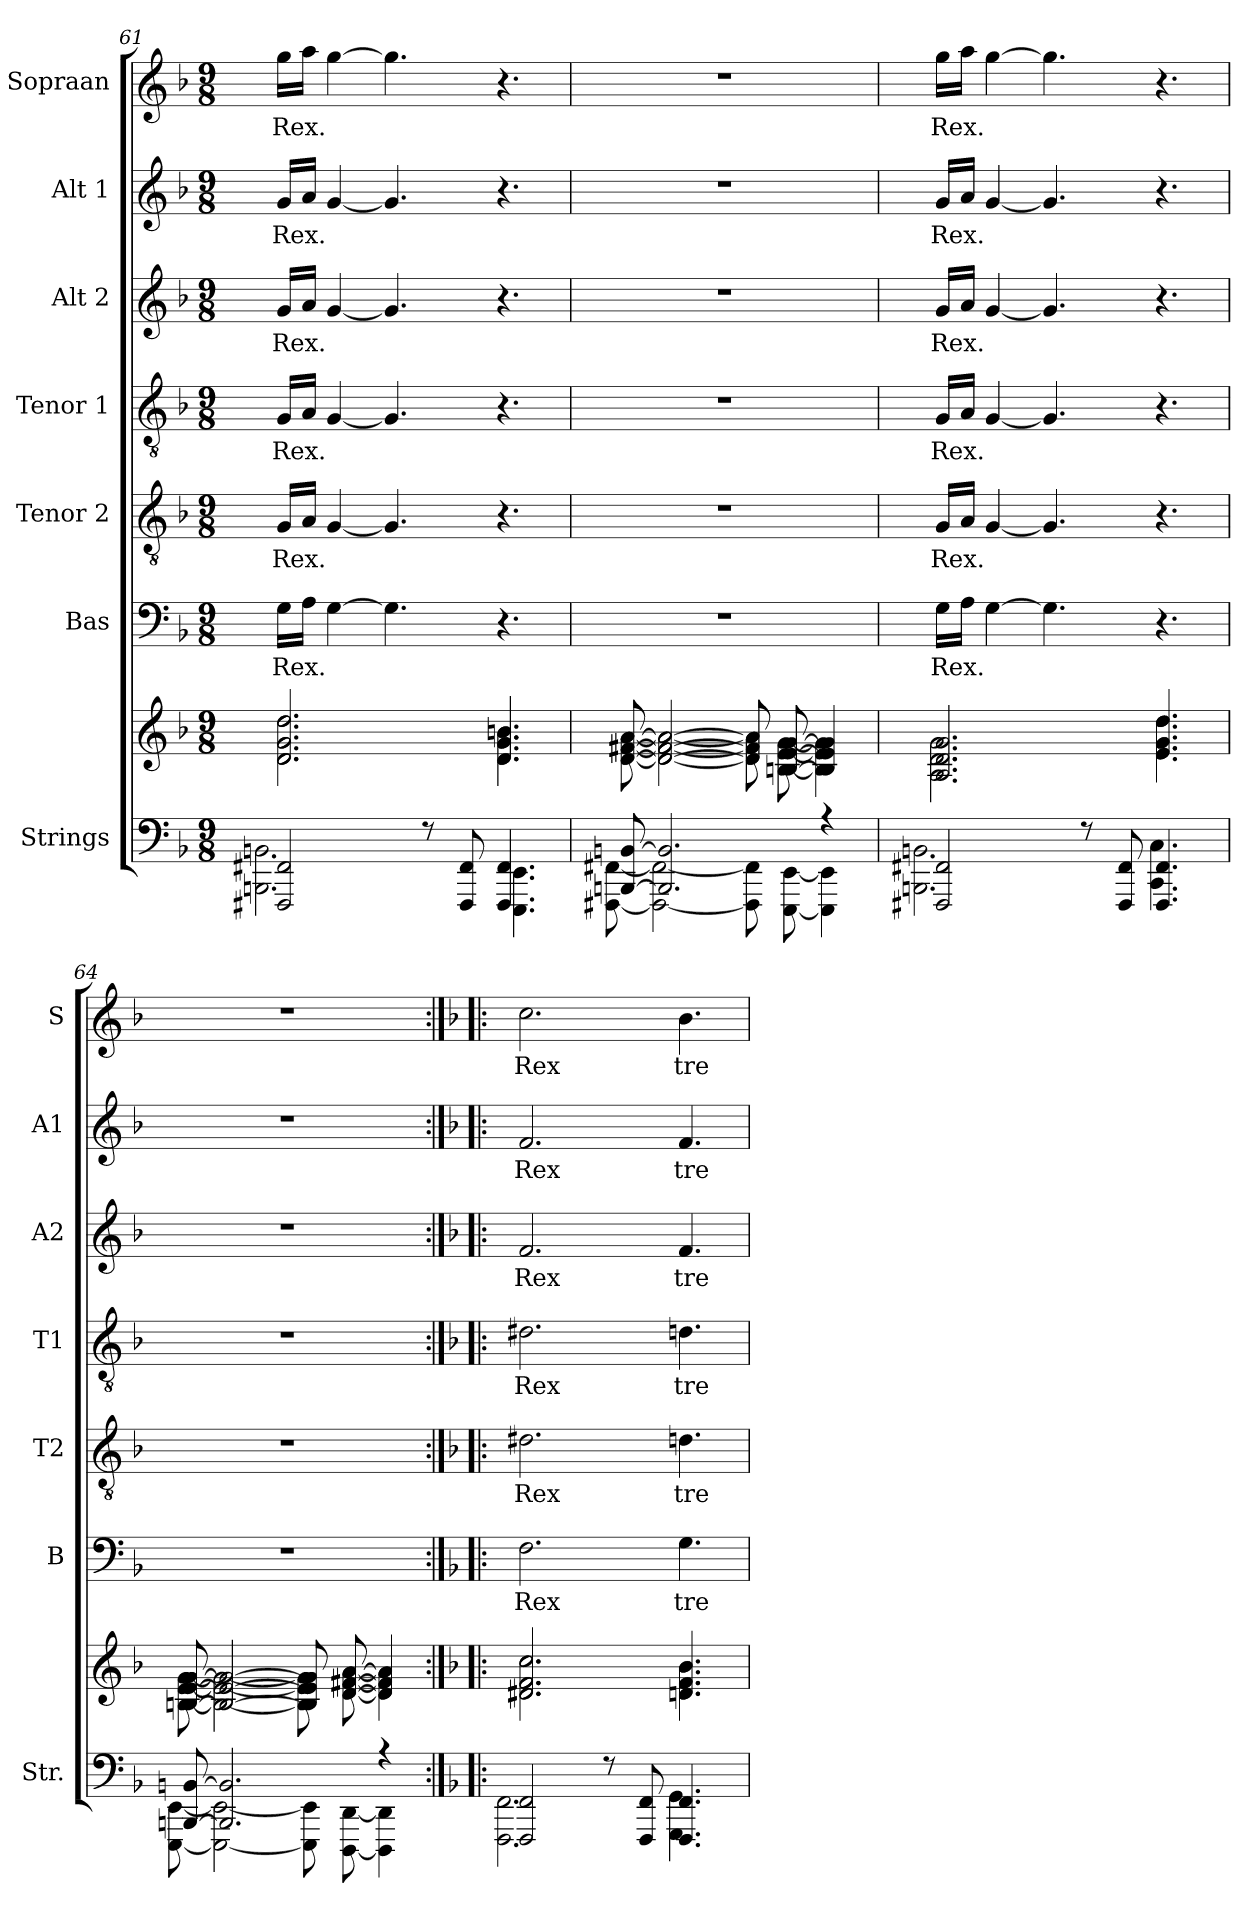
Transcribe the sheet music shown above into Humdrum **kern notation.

**kern	**kern	**kern	**text	**kern	**text	**kern	**text	**kern	**text	**kern	**text	**kern	**text
*part7	*part7	*part6	*part6	*part5	*part5	*part4	*part4	*part3	*part3	*part2	*part2	*part1	*part1
*staff8	*staff7	*staff6	*staff6	*staff5	*staff5	*staff4	*staff4	*staff3	*staff3	*staff2	*staff2	*staff1	*staff1
*I"Strings	*	*I"Bas	*	*I"Tenor 2	*	*I"Tenor 1	*	*I"Alt 2	*	*I"Alt 1	*	*I"Sopraan	*
*I'Str.	*	*I'B	*	*I'T2	*	*I'T1	*	*I'A2	*	*I'A1	*	*I'S	*
*clefF4	*clefG2	*clefF4	*	*clefGv2	*	*clefGv2	*	*clefG2	*	*clefG2	*	*clefG2	*
*k[b-]	*k[b-]	*k[b-]	*	*k[b-]	*	*k[b-]	*	*k[b-]	*	*k[b-]	*	*k[b-]	*
*F:	*F:	*F:	*	*F:	*	*F:	*	*F:	*	*F:	*	*F:	*
*M9/8	*M9/8	*M9/8	*	*M9/8	*	*M9/8	*	*M9/8	*	*M9/8	*	*M9/8	*
=61	=61	=61	=61	=61	=61	=61	=61	=61	=61	=61	=61	=61	=61
*^	*^	*	*	*	*	*	*	*	*	*	*	*	*
!	!	!	!	!	!LO:LY:b	!	!LO:LY:b	!	!LO:LY:b	!	!LO:LY:b	!	!LO:LY:b	!	!LO:LY:b
2FFF#/ 2FF#/	2.BBB\ 2.BB\	2.d/ 2.g/ 2.dd/	2.d\ 2.g\ 2.dd\	16G\LL	Rex.	16G/LL	Rex.	16G/LL	Rex.	16g/LL	Rex.	16g/LL	Rex.	16gg\LL	Rex.
.	.	.	.	16A\JJ	.	16A/JJ	.	16A/JJ	.	16a/JJ	.	16a/JJ	.	16aa\JJ	.
.	.	.	.	[4G\	.	[4G/	.	[4G/	.	[4g/	.	[4g/	.	[4gg\	.
.	.	.	.	4.G\]	.	4.G/]	.	4.G/]	.	4.g/]	.	4.g/]	.	4.gg\]	.
8r	.	.	.	.	.	.	.	.	.	.	.	.	.	.	.
8FFF#/ 8FF#/	.	.	.	.	.	.	.	.	.	.	.	.	.	.	.
4.FFF#/ 4.FF#/	4.EEE\ 4.EE\	4.d/ 4.g/ 4.b/	4.d\ 4.g\ 4.b\	4.r	.	4.r	.	4.r	.	4.r	.	4.r	.	4.r	.
!!LO:PB:g=z
=62	=62	=62	=62	=62	=62	=62	=62	=62	=62	=62	=62	=62	=62	=62	=62
[8BBB/ [8BB/	[8FFF#\ [8FF#\	[8d/ [8f#/ [8a/	[8d\ [8f#\ [8a\	8%9r	.	8%9r	.	8%9r	.	8%9r	.	8%9r	.	8%9r	.
2.BBB/] 2.BB/]	2FFF#\_ 2FF#\_	2d/_ 2f#/_ 2a/_	2d\_ 2f#\_ 2a\_	.	.	.	.	.	.	.	.	.	.	.	.
.	8FFF#\] 8FF#\]	8d/] 8f#/] 8a/]	8d\] 8f#\] 8a\]	.	.	.	.	.	.	.	.	.	.	.	.
.	[8EEE\ [8EE\	[8B/ [8e/ [8g/	[8B\ [8e\ [8g\	.	.	.	.	.	.	.	.	.	.	.	.
4r	4EEE\] 4EE\]	4B/] 4e/] 4g/]	4B\] 4e\] 4g\]	.	.	.	.	.	.	.	.	.	.	.	.
=63	=63	=63	=63	=63	=63	=63	=63	=63	=63	=63	=63	=63	=63	=63	=63
!	!	!	!	!	!LO:LY:b	!	!LO:LY:b	!	!LO:LY:b	!	!LO:LY:b	!	!LO:LY:b	!	!LO:LY:b
2FFF#/ 2FF#/	2.BBB\ 2.BB\	2.A/ 2.d/ 2.g/	2.A\ 2.d\ 2.g\	16G\LL	Rex.	16G/LL	Rex.	16G/LL	Rex.	16g/LL	Rex.	16g/LL	Rex.	16gg\LL	Rex.
.	.	.	.	16A\JJ	.	16A/JJ	.	16A/JJ	.	16a/JJ	.	16a/JJ	.	16aa\JJ	.
.	.	.	.	[4G\	.	[4G/	.	[4G/	.	[4g/	.	[4g/	.	[4gg\	.
.	.	.	.	4.G\]	.	4.G/]	.	4.G/]	.	4.g/]	.	4.g/]	.	4.gg\]	.
8r	.	.	.	.	.	.	.	.	.	.	.	.	.	.	.
8FFF#/ 8FF#/	.	.	.	.	.	.	.	.	.	.	.	.	.	.	.
4.FFF#/ 4.FF#/	4.CC\ 4.C\	4.e/ 4.g/ 4.dd/	4.e\ 4.g\ 4.dd\	4.r	.	4.r	.	4.r	.	4.r	.	4.r	.	4.r	.
=64	=64	=64	=64	=64	=64	=64	=64	=64	=64	=64	=64	=64	=64	=64	=64
[8BBB/ [8BB/	[8EEE\ [8EE\	[8B/ [8e/ [8g/	[8B\ [8e\ [8g\	8%9r	.	8%9r	.	8%9r	.	8%9r	.	8%9r	.	8%9r	.
2.BBB/] 2.BB/]	2EEE\_ 2EE\_	2B/_ 2e/_ 2g/_	2B\_ 2e\_ 2g\_	.	.	.	.	.	.	.	.	.	.	.	.
.	8EEE\] 8EE\]	8B/] 8e/] 8g/]	8B\] 8e\] 8g\]	.	.	.	.	.	.	.	.	.	.	.	.
.	[8DDD\ [8DD\	[8d/ [8f#/ [8a/	[8d\ [8f#\ [8a\	.	.	.	.	.	.	.	.	.	.	.	.
4r	4DDD\] 4DD\]	4d/] 4f#/] 4a/]	4d\] 4f#\] 4a\]	.	.	.	.	.	.	.	.	.	.	.	.
=65:|!|:	=65:|!|:	=65:|!|:	=65:|!|:	=65:|!|:	=65:|!|:	=65:|!|:	=65:|!|:	=65:|!|:	=65:|!|:	=65:|!|:	=65:|!|:	=65:|!|:	=65:|!|:	=65:|!|:	=65:|!|:
*k[b-]	*	*k[b-]	*	*k[b-]	*	*k[b-]	*	*k[b-]	*	*k[b-]	*	*k[b-]	*	*k[b-]	*
*F:	*	*F:	*	*F:	*	*F:	*	*F:	*	*F:	*	*F:	*	*F:	*
!	!	!	!	!	!LO:LY:b	!	!LO:LY:b	!	!LO:LY:b	!	!LO:LY:b	!	!LO:LY:b	!	!LO:LY:b
2FFF/ 2FF/	2.FFF\ 2.FF\	2.d#X/ 2.f/ 2.cc/	2.d#\ 2.f\ 2.cc\	2.F\	Rex	2.d#X\	Rex	2.d#X\	Rex	2.f/	Rex	2.f/	Rex	2.cc\	Rex
8r	.	.	.	.	.	.	.	.	.	.	.	.	.	.	.
8FFF/ 8FF/	.	.	.	.	.	.	.	.	.	.	.	.	.	.	.
!	!	!	!	!	!LO:LY:b	!	!LO:LY:b	!	!LO:LY:b	!	!LO:LY:b	!	!LO:LY:b	!	!LO:LY:b
4.FFF/ 4.FF/	4.GGG\ 4.GG\	4.dn/ 4.f/ 4.b-/	4.d\ 4.f\ 4.b-\	4.G\	tre-	4.dn\	tre-	4.dn\	tre-	4.f/	tre-	4.f/	tre-	4.b-\	tre-
*v	*v	*	*	*	*	*	*	*	*	*	*	*	*	*	*
*	*v	*v	*	*	*	*	*	*	*	*	*	*	*	*
=	=	=	=	=	=	=	=	=	=	=	=	=	=
*-	*-	*-	*-	*-	*-	*-	*-	*-	*-	*-	*-	*-	*-
